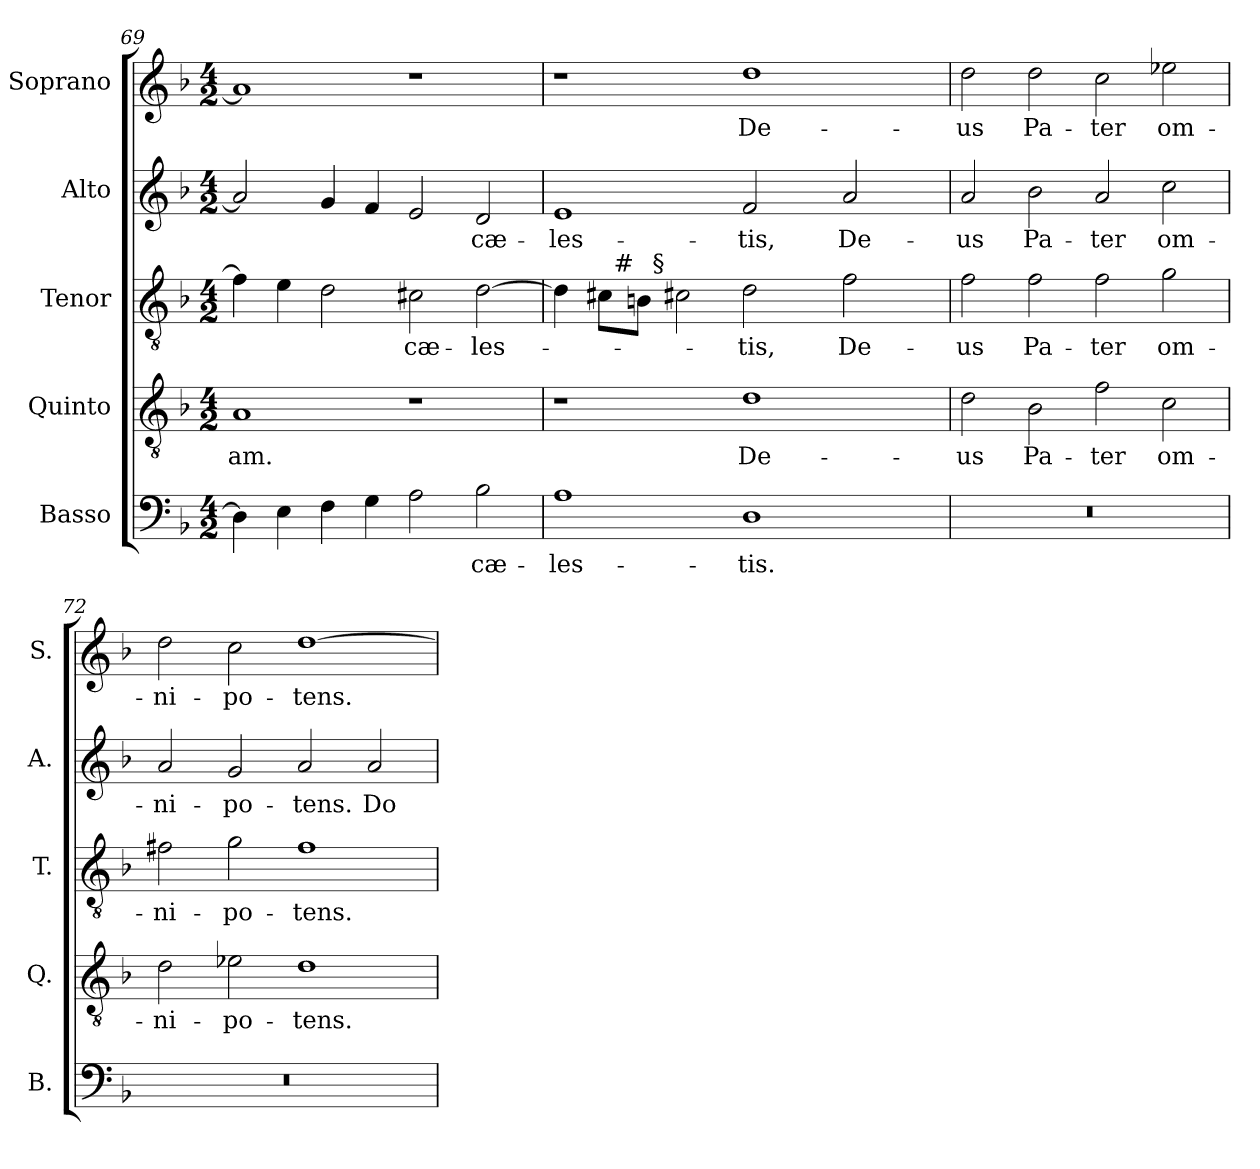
**kern	**text	**kern	**text	**kern	**text	**kern	**text	**kern	**text
*part5	*part5	*part4	*part4	*part3	*part3	*part2	*part2	*part1	*part1
*staff5	*staff5	*staff4	*staff4	*staff3	*staff3	*staff2	*staff2	*staff1	*staff1
*I"Basso	*	*I"Quinto	*	*I"Tenor	*	*I"Alto	*	*I"Soprano	*
*I'B.	*	*I'Q.	*	*I'T.	*	*I'A.	*	*I'S.	*
*clefF4	*	*clefGv2	*	*clefGv2	*	*clefG2	*	*clefG2	*
*	*	*ITrd7c12	*	*ITrd7c12	*	*	*	*	*
*k[b-]	*	*k[b-]	*	*k[b-]	*	*k[b-]	*	*k[b-]	*
*F:	*	*F:	*	*F:	*	*F:	*	*F:	*
*M4/2	*	*M4/2	*	*M4/2	*	*M4/2	*	*M4/2	*
=69	=69	=69	=69	=69	=69	=69	=69	=69	=69
!	!	!	!LO:LY:b:color=#000000	!	!	!	!	!	!
4Di\]	.	1AAi	-am.	4Fi\]	.	2ai/]	.	1ai]	.
4Ei\	.	.	.	4Ei\	.	.	.	.	.
4Fi\	.	.	.	2Di\	.	4gi/	.	.	.
4Gi\	.	.	.	.	.	4fi/	.	.	.
!	!	!	!	!	!LO:LY:b:color=#000000	!	!	!	!
2Ai\	.	1r	.	2C#Xi\	cæ-	2ei/	.	1r	.
!	!LO:LY:b:color=#000000	!	!	!	!	!	!	!	!
!	!	!	!	!	!LO:LY:b:color=#000000	!	!	!	!
!	!	!	!	!	!	!	!LO:LY:b:color=#000000	!	!
2B-i\	cæ-	.	.	[2Di\	-les-	2di/	cæ-	.	.
!!LO:LB:g=z
=70	=70	=70	=70	=70	=70	=70	=70	=70	=70
!	!LO:LY:b:color=#000000	!	!	!	!	!	!	!	!
!	!	!	!	!	!	!	!LO:LY:b:color=#000000	!	!
*	*	*	*	*^	*	*	*	*	*
*	*	*	*	*	*^	*	*	*	*	*
1Ai	-les-	1r	.	4Di\]	4ryy	4ryy	.	1ei	-les-	1r	.
.	.	.	.	8C#i\L	32ryy	8ryy	.	.	.	.	.
.	.	.	.	.	256ryy	.	.	.	.	.	.
!	!	!	!	!	!LO:TX:a:t=#	!	!	!	!	!	!
.	.	.	.	.	1ryy	.	.	.	.	.	.
.	.	.	.	8BBi\J	.	32ryy	.	.	.	.	.
.	.	.	.	.	.	256ryy	.	.	.	.	.
!	!	!	!	!	!	!LO:TX:a:t=§	!	!	!	!	!
.	.	.	.	.	.	1ryy	.	.	.	.	.
.	.	.	.	2C#Xi\	.	.	.	.	.	.	.
!	!LO:LY:b:color=#000000	!	!	!	!	!	!	!	!	!	!
!	!	!	!LO:LY:b:color=#000000	!	!	!	!	!	!	!	!
!	!	!	!	!	!	!	!LO:LY:b:color=#000000	!	!	!	!
!	!	!	!	!	!	!	!	!	!LO:LY:b:color=#000000	!	!
!	!	!	!	!	!	!	!	!	!	!	!LO:LY:b:color=#000000
1Di	-tis.	1Di	De-	2Di\	.	.	-tis,	2fi/	-tis,	1ddi	De-
.	.	.	.	.	2ryy	.	.	.	.	.	.
.	.	.	.	.	.	2ryy	.	.	.	.	.
!	!	!	!	!	!	!	!LO:LY:b:color=#000000	!	!	!	!
!	!	!	!	!	!	!	!	!	!LO:LY:b:color=#000000	!	!
.	.	.	.	2Fi\	.	.	De-	2ai/	De-	.	.
.	.	.	.	.	8ryy	.	.	.	.	.	.
.	.	.	.	.	16ryy	16ryy	.	.	.	.	.
.	.	.	.	.	64..ryy	64..ryy	.	.	.	.	.
=71	=71	=71	=71	=71	=71	=71	=71	=71	=71	=71	=71
!LO:N:vis=1	!	!	!	!	!	!	!	!	!	!	!
*	*	*	*	*v	*v	*v	*	*	*	*	*
*	*	*	*	*^	*	*	*	*	*
*	*	*	*	*	*^	*	*	*	*	*
!	!	!	!LO:LY:b:color=#000000	!	!	!	!	!	!	!	!
*	*	*	*	*v	*v	*v	*	*	*	*	*
*	*	*	*	*^	*	*	*	*	*
*	*	*	*	*	*^	*	*	*	*	*
!	!	!	!	!	!	!	!LO:LY:b:color=#000000	!	!	!	!
*	*	*	*	*v	*v	*v	*	*	*	*	*
*	*	*	*	*^	*	*	*	*	*
*	*	*	*	*	*^	*	*	*	*	*
!	!	!	!	!	!	!	!	!	!LO:LY:b:color=#000000	!	!
*	*	*	*	*v	*v	*v	*	*	*	*	*
*	*	*	*	*^	*	*	*	*	*
*	*	*	*	*	*^	*	*	*	*	*
!	!	!	!	!	!	!	!	!	!	!	!LO:LY:b:color=#000000
*	*	*	*	*v	*v	*v	*	*	*	*	*
0r	.	2Di\	-us	2Fi\	-us	2ai/	-us	2ddi\	-us
!	!	!	!LO:LY:b:color=#000000	!	!	!	!	!	!
!	!	!	!	!	!LO:LY:b:color=#000000	!	!	!	!
!	!	!	!	!	!	!	!LO:LY:b:color=#000000	!	!
!	!	!	!	!	!	!	!	!	!LO:LY:b:color=#000000
.	.	2BB-i\	Pa-	2Fi\	Pa-	2b-i\	Pa-	2ddi\	Pa-
!	!	!	!LO:LY:b:color=#000000	!	!	!	!	!	!
!	!	!	!	!	!LO:LY:b:color=#000000	!	!	!	!
!	!	!	!	!	!	!	!LO:LY:b:color=#000000	!	!
!	!	!	!	!	!	!	!	!	!LO:LY:b:color=#000000
.	.	2Fi\	-ter	2Fi\	-ter	2ai/	-ter	2cci\	-ter
!	!	!	!LO:LY:b:color=#000000	!	!	!	!	!	!
!	!	!	!	!	!LO:LY:b:color=#000000	!	!	!	!
!	!	!	!	!	!	!	!LO:LY:b:color=#000000	!	!
!	!	!	!	!	!	!	!	!	!LO:LY:b:color=#000000
.	.	2Ci\	om-	2Gi\	om-	2cci\	om-	2ee-Xi\	om-
=72	=72	=72	=72	=72	=72	=72	=72	=72	=72
!LO:N:vis=1	!	!	!	!	!	!	!	!	!
!	!	!	!LO:LY:b:color=#000000	!	!	!	!	!	!
!	!	!	!	!	!LO:LY:b:color=#000000	!	!	!	!
!	!	!	!	!	!	!	!LO:LY:b:color=#000000	!	!
!	!	!	!	!	!	!	!	!	!LO:LY:b:color=#000000
0r	.	2Di\	-ni-	2F#Xi\	-ni-	2ai/	-ni-	2ddi\	-ni-
!	!	!	!LO:LY:b:color=#000000	!	!	!	!	!	!
!	!	!	!	!	!LO:LY:b:color=#000000	!	!	!	!
!	!	!	!	!	!	!	!LO:LY:b:color=#000000	!	!
!	!	!	!	!	!	!	!	!	!LO:LY:b:color=#000000
.	.	2E-Xi\	-po-	2Gi\	-po-	2gi/	-po-	2cci\	-po-
!	!	!	!LO:LY:b:color=#000000	!	!	!	!	!	!
!	!	!	!	!	!LO:LY:b:color=#000000	!	!	!	!
!	!	!	!	!	!	!	!LO:LY:b:color=#000000	!	!
!	!	!	!	!	!	!	!	!	!LO:LY:b:color=#000000
.	.	1Di	-tens.	1F#i	-tens.	2ai/	-tens.	[1ddi	-tens.
!	!	!	!	!	!	!	!LO:LY:b:color=#000000	!	!
.	.	.	.	.	.	2ai/	Do-	.	.
=	=	=	=	=	=	=	=	=	=
*-	*-	*-	*-	*-	*-	*-	*-	*-	*-
